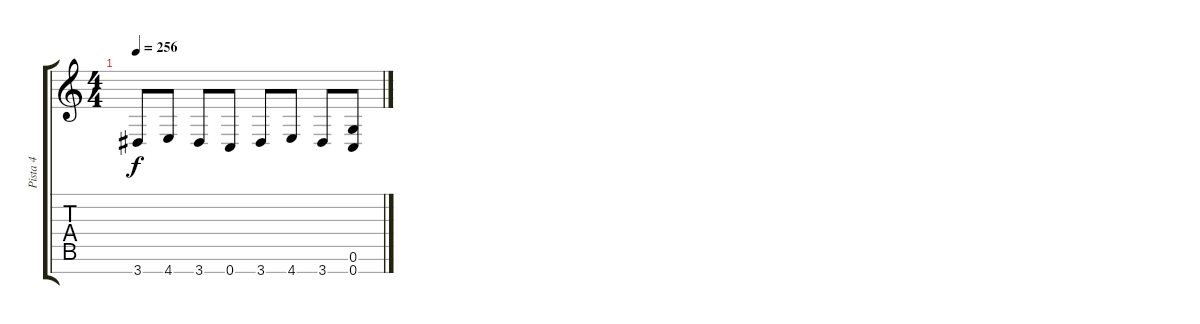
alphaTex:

\track ("Pista 4" "Pista 4") {instrument overdrivenguitar}
\staff {score tabs}
\tuning (E4 B3 G3 D3 C3 G2 C2) {hide}
\ts (4 4)
\tempo 256
\clef g2
\ks c
3.7.8{dy f} 4.7.8 3.7.8 0.7.8 3.7.8 4.7.8 3.7.8 (0.6 0.7).8
